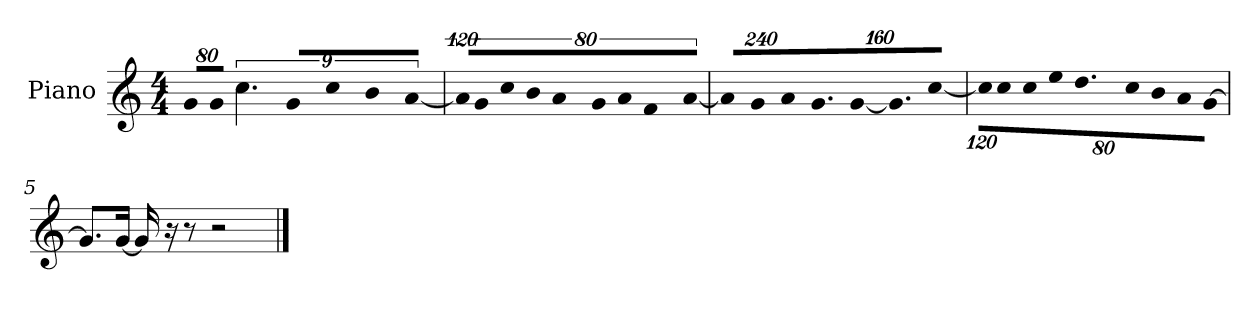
**kern
*part1
*staff1
*I"Piano
*I'P-no
*clefG2
*k[]
*M4/4
*MM90
=1
!LO:N:vis=8
640%71g/L
!LO:N:vis=8
640%71g/J
9%2.cc\
!LO:N:vis=8
640%71g/L
!LO:N:vis=8
640%71cc/
!LO:N:vis=8
640%71b/
!LO:N:vis=8
[640%71a/J
=2
!LO:N:vis=16
1920%107a/KL]
!LO:N:vis=8
640%71g/
!LO:N:vis=8
640%71cc/
!LO:N:vis=8
640%71b/
!LO:N:vis=16
1920%107a/K
!LO:N:vis=8
640%71g/
!LO:N:vis=8
640%71a/J
!LO:N:vis=4
1920%427f/
!LO:N:vis=8
[640%71a/
=3
*Xbrackettup
!LO:N:vis=8
960%137a/L]
!LO:N:vis=8
960%137g/
!LO:N:vis=8
960%137a/
!LO:N:vis=8.
640%137g/
!LO:N:vis=16
[1920%137g/K
!LO:N:vis=8.
640%137g/]
!LO:N:vis=16
[1920%137cc/Jk
=4
!LO:N:vis=16
1920%107cc\KL]
!LO:N:vis=8
640%71cc\
!LO:N:vis=8
640%71cc\
!LO:N:vis=8
640%71ee\
9.dd\
!LO:N:vis=8
640%71cc\
!LO:N:vis=8
640%71b\
!LO:N:vis=8
640%71a\
!LO:N:vis=8
[640%71g\J
!!LO:LB:g=z
=5
8.g/L]
[16g/Jk
16g/]
16r
8r
2r
==
*-
